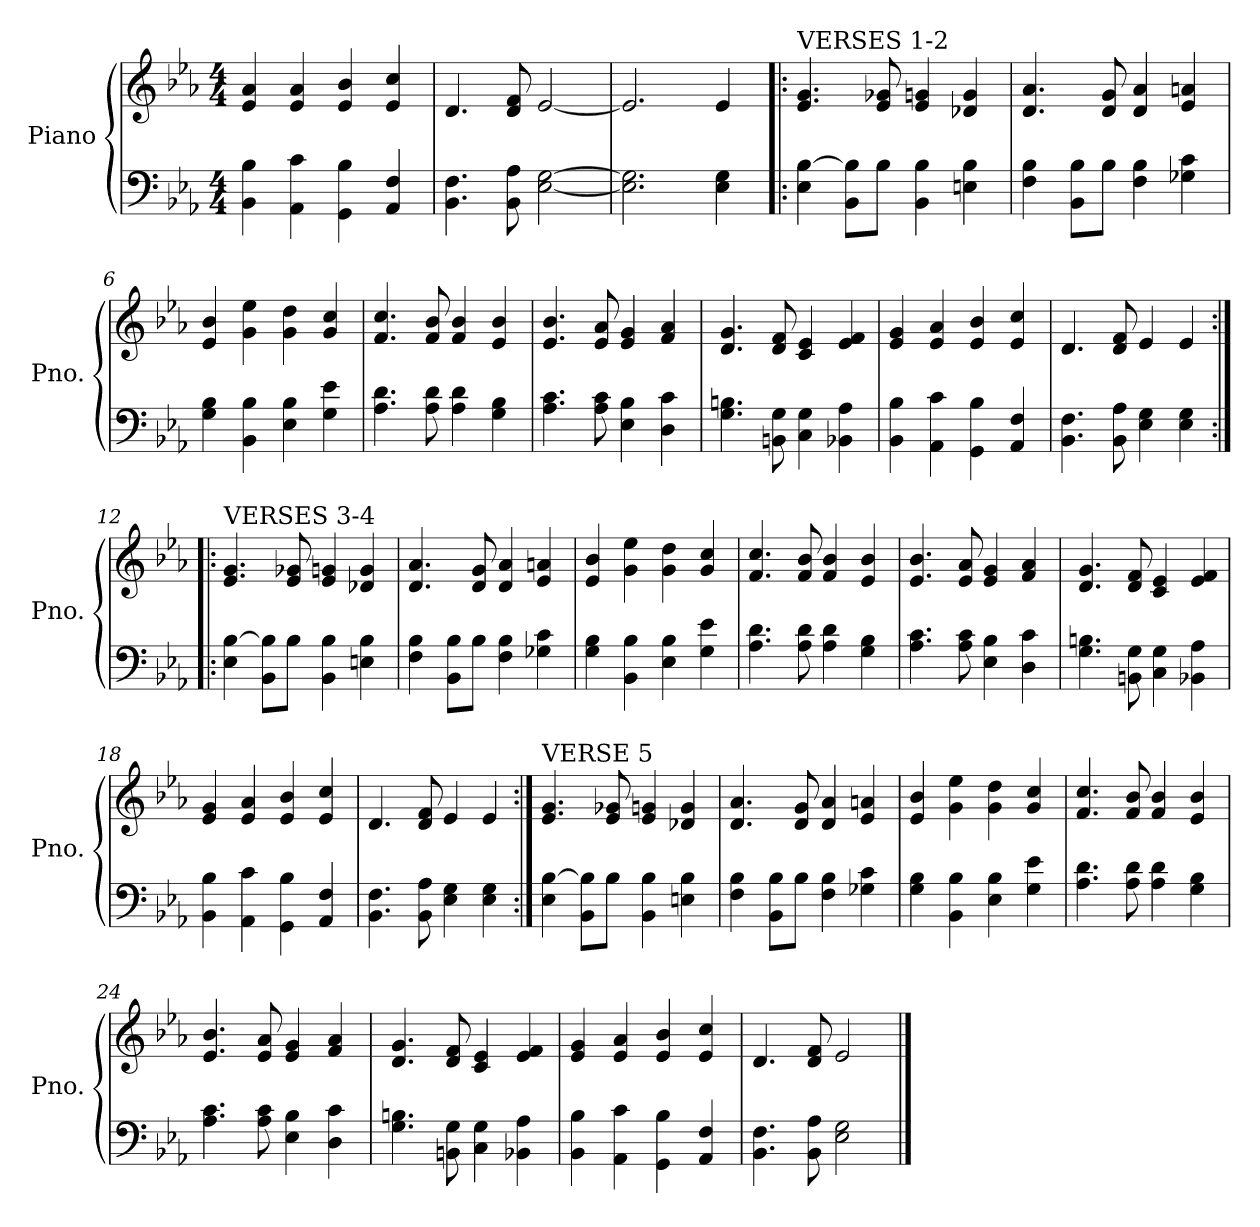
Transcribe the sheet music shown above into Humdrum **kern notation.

**kern	**kern
*part1	*part1
*staff2	*staff1
*I"Piano	*
*I'Pno.	*
*clefF4	*clefG2
*k[b-e-a-]	*k[b-e-a-]
*M4/4	*M4/4
*MM110	*MM110
=1	=1
4BB-\ 4B-\	4e-/ 4a-/
4AA-\ 4c\	4e-/ 4a-/
4GG\ 4B-\	4e-/ 4b-/
4AA-/ 4F/	4e-/ 4cc/
=2	=2
4.BB-\ 4.F\	4.d/
8BB-\ 8A-\	8d/ 8f/
[2E-\ [2G\	[2e-/
=3	=3
2.E-\] 2.G\]	2.e-/]
4E-\ 4G\	4e-/
=4!|:	=4!|:
!	!LO:TX:a:t=VERSES 1-2
4E-\ [4B-\	4.e-/ 4.g/
8BB-\ 8B-\]L	.
8B-\J	8e-/ 8g-X/
4BB-\ 4B-\	4e-/ 4gn/
4En\ 4B-\	4d-X/ 4g/
=5	=5
4F\ 4B-\	4.d/ 4.a-/
8BB-\ 8B-\L	.
8B-\J	8d/ 8g/
4F\ 4B-\	4d/ 4a-/
4G-X\ 4c\	4e-/ 4an/
=6	=6
4G\ 4B-\	4e-/ 4b-/
4BB-\ 4B-\	4g\ 4ee-\
4E-\ 4B-\	4g\ 4dd\
4G\ 4e-\	4g/ 4cc/
=7	=7
4.A-\ 4.d\	4.f/ 4.cc/
8A-\ 8d\	8f/ 8b-/
4A-\ 4d\	4f/ 4b-/
4G\ 4B-\	4e-/ 4b-/
!!LO:LB:g=z
=8	=8
4.A-\ 4.c\	4.e-/ 4.b-/
8A-\ 8c\	8e-/ 8a-/
4E-\ 4B-\	4e-/ 4g/
4D\ 4c\	4f/ 4a-/
=9	=9
4.G\ 4.Bn\	4.d/ 4.g/
8BBn\ 8G\	8d/ 8f/
4C\ 4G\	4c/ 4e-/
4BB-X\ 4A-\	4e-/ 4f/
=10	=10
4BB-\ 4B-\	4e-/ 4g/
4AA-\ 4c\	4e-/ 4a-/
4GG\ 4B-\	4e-/ 4b-/
4AA-/ 4F/	4e-/ 4cc/
=11	=11
4.BB-\ 4.F\	4.d/
8BB-\ 8A-\	8d/ 8f/
4E-\ 4G\	4e-/
4E-\ 4G\	4e-/
=12:|!|:	=12:|!|:
!	!LO:TX:a:t=VERSES 3-4
4E-\ [4B-\	4.e-/ 4.g/
8BB-\ 8B-\]L	.
8B-\J	8e-/ 8g-X/
4BB-\ 4B-\	4e-/ 4gn/
4En\ 4B-\	4d-X/ 4g/
=13	=13
4F\ 4B-\	4.d/ 4.a-/
8BB-\ 8B-\L	.
8B-\J	8d/ 8g/
4F\ 4B-\	4d/ 4a-/
4G-X\ 4c\	4e-/ 4an/
!!LO:LB:g=z
=14	=14
4G\ 4B-\	4e-/ 4b-/
4BB-\ 4B-\	4g\ 4ee-\
4E-\ 4B-\	4g\ 4dd\
4G\ 4e-\	4g/ 4cc/
=15	=15
4.A-\ 4.d\	4.f/ 4.cc/
8A-\ 8d\	8f/ 8b-/
4A-\ 4d\	4f/ 4b-/
4G\ 4B-\	4e-/ 4b-/
=16	=16
4.A-\ 4.c\	4.e-/ 4.b-/
8A-\ 8c\	8e-/ 8a-/
4E-\ 4B-\	4e-/ 4g/
4D\ 4c\	4f/ 4a-/
=17	=17
4.G\ 4.Bn\	4.d/ 4.g/
8BBn\ 8G\	8d/ 8f/
4C\ 4G\	4c/ 4e-/
4BB-X\ 4A-\	4e-/ 4f/
=18	=18
4BB-\ 4B-\	4e-/ 4g/
4AA-\ 4c\	4e-/ 4a-/
4GG\ 4B-\	4e-/ 4b-/
4AA-/ 4F/	4e-/ 4cc/
=19	=19
4.BB-\ 4.F\	4.d/
8BB-\ 8A-\	8d/ 8f/
4E-\ 4G\	4e-/
4E-\ 4G\	4e-/
!!LO:LB:g=z
=20:|!	=20:|!
!	!LO:TX:a:t=VERSE 5
4E-\ [4B-\	4.e-/ 4.g/
8BB-\ 8B-\]L	.
8B-\J	8e-/ 8g-X/
4BB-\ 4B-\	4e-/ 4gn/
4En\ 4B-\	4d-X/ 4g/
=21	=21
4F\ 4B-\	4.d/ 4.a-/
8BB-\ 8B-\L	.
8B-\J	8d/ 8g/
4F\ 4B-\	4d/ 4a-/
4G-X\ 4c\	4e-/ 4an/
=22	=22
4G\ 4B-\	4e-/ 4b-/
4BB-\ 4B-\	4g\ 4ee-\
4E-\ 4B-\	4g\ 4dd\
4G\ 4e-\	4g/ 4cc/
=23	=23
4.A-\ 4.d\	4.f/ 4.cc/
8A-\ 8d\	8f/ 8b-/
4A-\ 4d\	4f/ 4b-/
4G\ 4B-\	4e-/ 4b-/
=24	=24
4.A-\ 4.c\	4.e-/ 4.b-/
8A-\ 8c\	8e-/ 8a-/
4E-\ 4B-\	4e-/ 4g/
4D\ 4c\	4f/ 4a-/
=25	=25
4.G\ 4.Bn\	4.d/ 4.g/
8BBn\ 8G\	8d/ 8f/
4C\ 4G\	4c/ 4e-/
4BB-X\ 4A-\	4e-/ 4f/
!!LO:LB:g=z
=26	=26
4BB-\ 4B-\	4e-/ 4g/
4AA-\ 4c\	4e-/ 4a-/
4GG\ 4B-\	4e-/ 4b-/
4AA-/ 4F/	4e-/ 4cc/
=27	=27
4.BB-\ 4.F\	4.d/
8BB-\ 8A-\	8d/ 8f/
2E-\ 2G\	2e-/
==	==
*-	*-
